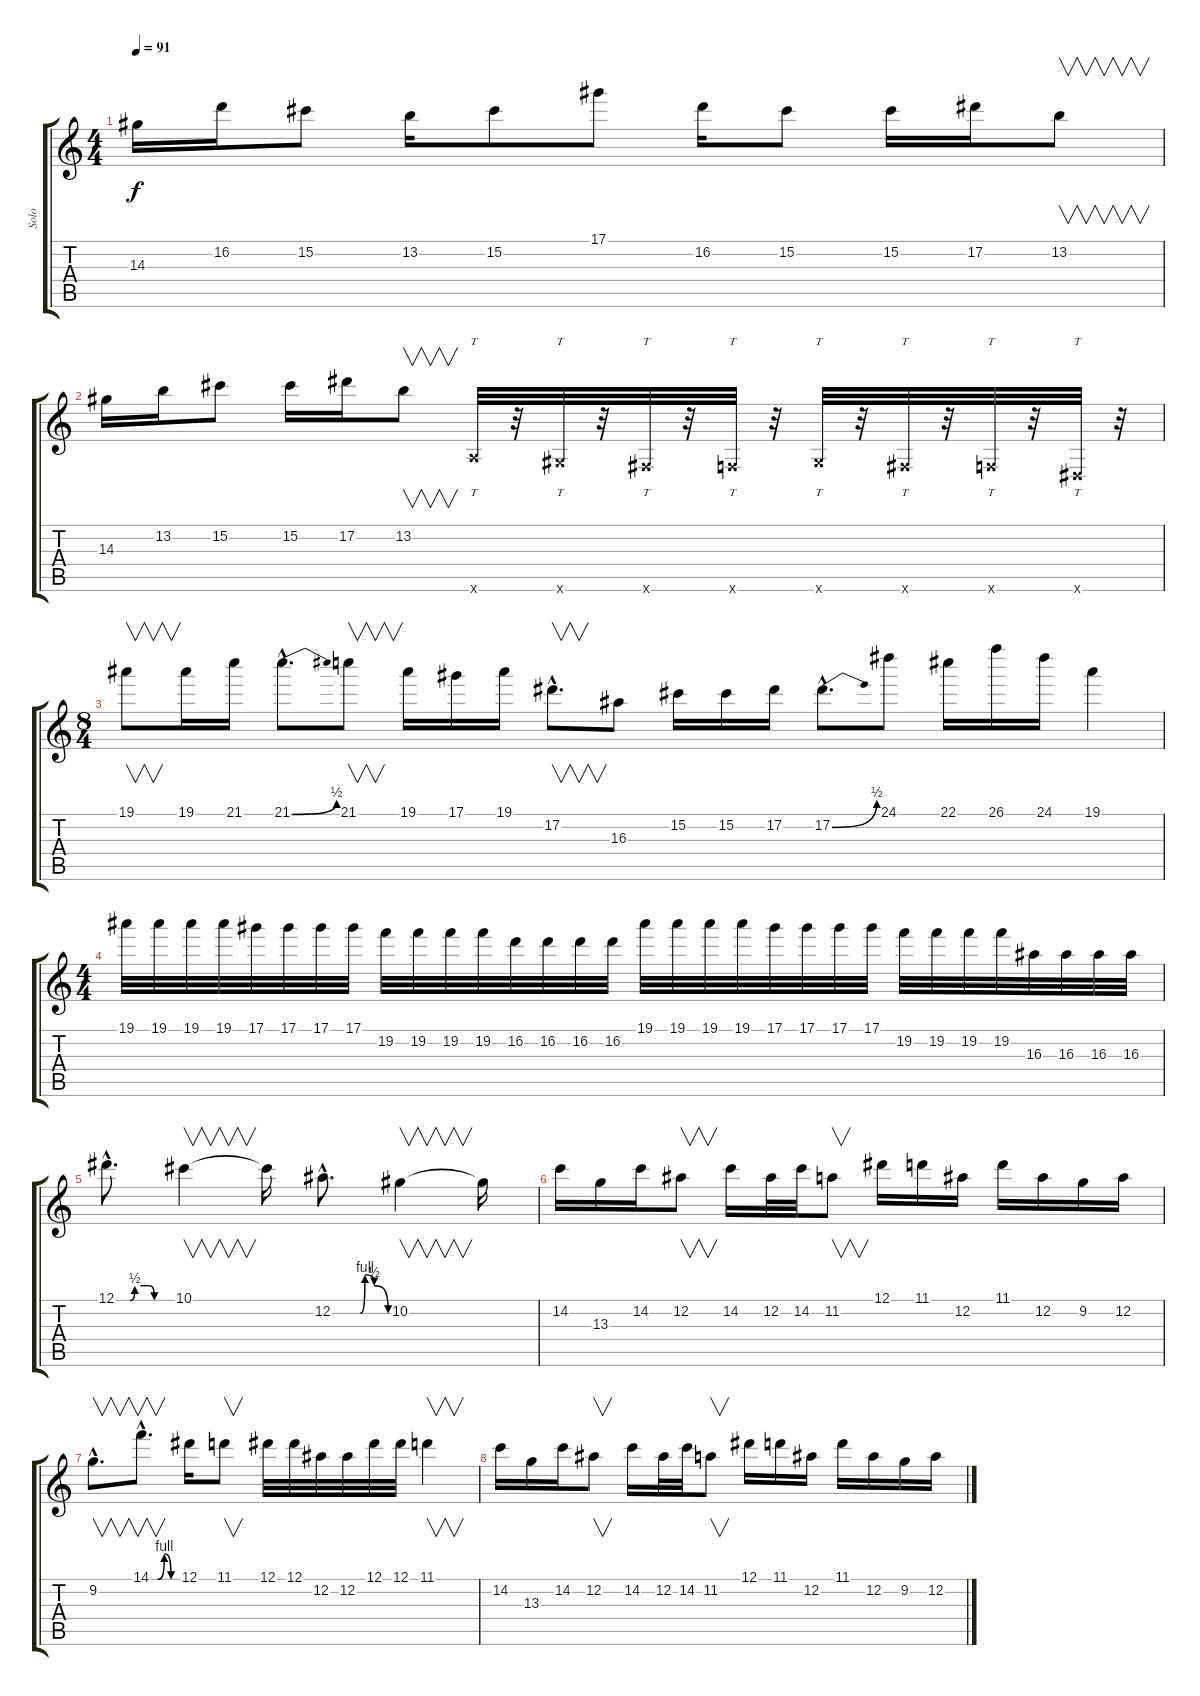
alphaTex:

\track ("Solo" "Solo") {instrument distortionguitar}
\staff {score tabs}
\tuning (Eb4 Bb3 Gb3 Db3 Ab2 Eb2) {hide}
\ts (4 4)
\tempo 91
\clef g2
\ks c
14.3.16{dy f volume 13} 16.2.16 15.2.8 13.2.16 15.2.8 17.1.8 16.2.16 15.2.8 15.2.16 17.2.16 13.2.8{v} |
14.3.16 13.2.16 15.2.8 15.2.16 17.2.16 13.2.8{v} 6.6{x}.32{tt} r.32 5.6{x}.32{tt} r.32 3.6{x}.32{tt} r.32 2.6{x}.32{tt} r.32 5.6{x}.32{tt} r.32 3.6{x}.32{tt} r.32 2.6{x}.32{tt} r.32 0.6{x}.32{tt} r.32 |
\ts (8 4)
19.1.8{v volume 10} 19.1.16 21.1.16 21.1{be (bend 0 0 60 2) hac}.8{d} 21.1.8{v} 19.1.16 17.1.16 19.1.16 17.2{hac}.8{v d} 16.3.8 15.2.16 15.2.16 17.2.16 17.2{be (bend 0 0 60 2) hac}.8{d} 24.1.8 22.1.16 26.1.16 24.1.16 19.1.4 |
\ts (4 4)
19.1.32 19.1.32 19.1.32 19.1.32 17.1.32 17.1.32 17.1.32 17.1.32 19.2.32 19.2.32 19.2.32 19.2.32 16.2.32 16.2.32 16.2.32 16.2.32 19.1.32 19.1.32 19.1.32 19.1.32 17.1.32 17.1.32 17.1.32 17.1.32 19.2.32 19.2.32 19.2.32 19.2.32 16.3.32 16.3.32 16.3.32 16.3.32 |
12.1{be (custom 0 0 10 0 15 0 20 2 30 2 35 2 41 0 45 0 60 0) hac}.8{d} 10.1.4{v} 10.1{t}.16 12.2{be (custom 0 0 30 0 35 4 45 2 60 0) hac}.8{d} 10.2.4{v} 10.2{t}.16 |
14.2.16 13.3.16 14.2.16 12.2.8{v} 14.2.16 12.2.32 14.2.32 11.2.8{v} 12.1.16 11.1.16 12.2.16 11.1.16 12.2.16 9.2.16 12.2.16 |
9.2{hac}.8{v d} 14.1{be (custom 0 0 15 0 30 4 45 0 60 0) hac}.8{v d} 12.1.16 11.1.8{v} 12.1.32 12.1.32 12.2.32 12.2.32 12.1.32 12.1.32 11.1.4{v} |
14.2.16 13.3.16 14.2.16 12.2.8{v} 14.2.16 12.2.32 14.2.32 11.2.8{v} 12.1.16 11.1.16 12.2.16 11.1.16 12.2.16 9.2.16 12.2.16
